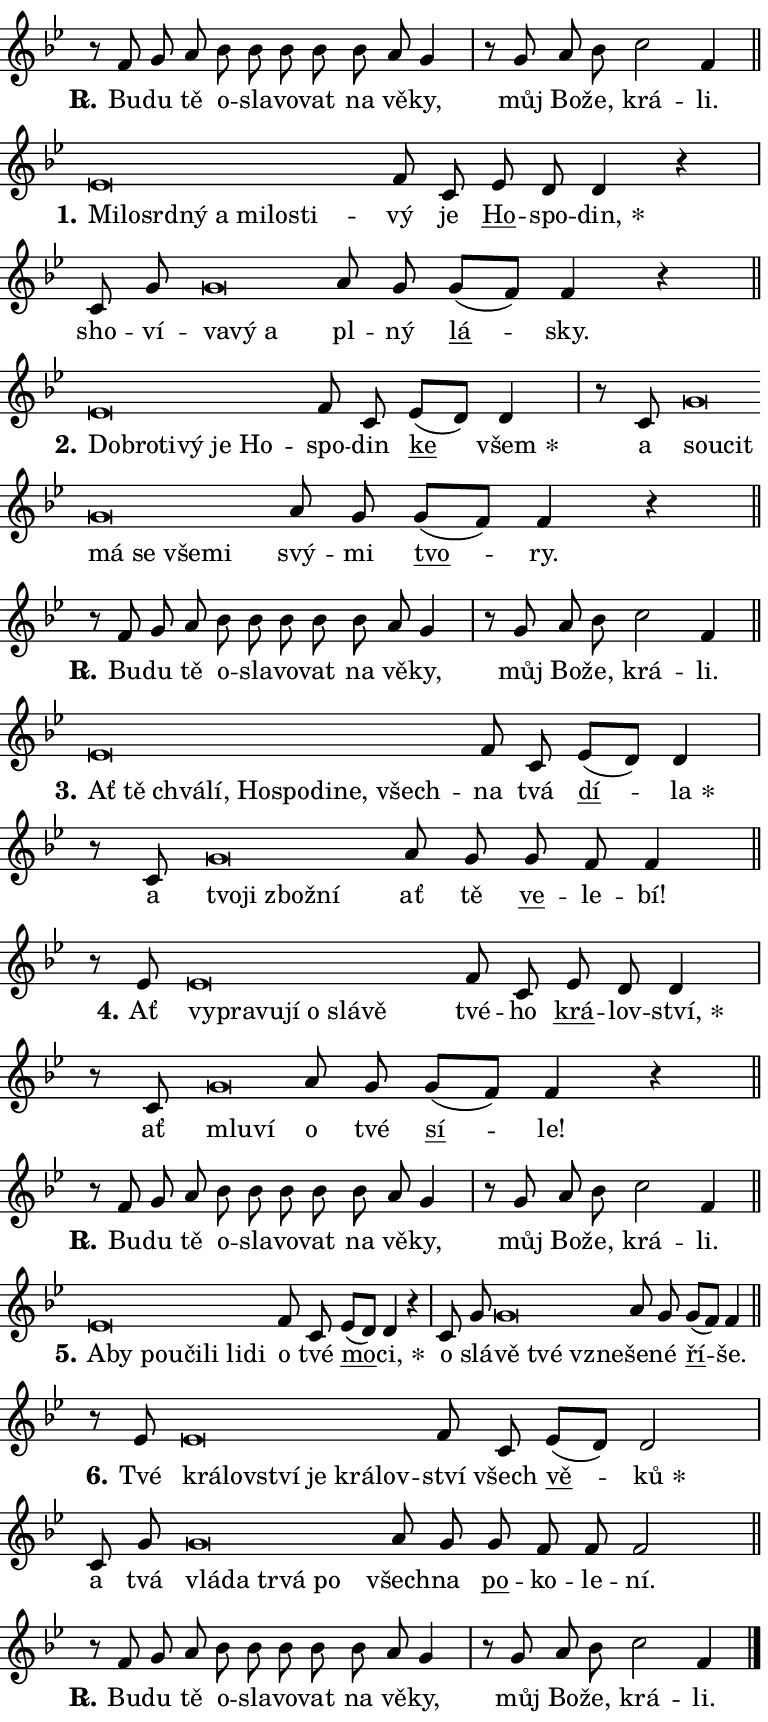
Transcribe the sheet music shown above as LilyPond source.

\version "2.24.0"
\header { tagline = "" }
\paper {
  indent = 0\cm
  top-margin = 0\cm
  right-margin = 0.13\cm % to fit lyric hyphens
  bottom-margin = 0\cm
  left-margin = 0\cm
  paper-width = 13\cm
  page-breaking = #ly:one-page-breaking
  system-system-spacing.basic-distance = #11
  score-system-spacing.basic-distance = #11
  ragged-last = ##f
}


%% Author: Thomas Morley
%% https://lists.gnu.org/archive/html/lilypond-user/2020-05/msg00002.html
#(define (line-position grob)
"Returns position of @var[grob} in current system:
   @code{'start}, if at first time-step
   @code{'end}, if at last time-step
   @code{'middle} otherwise
"
  (let* ((col (ly:item-get-column grob))
         (ln (ly:grob-object col 'left-neighbor))
         (rn (ly:grob-object col 'right-neighbor))
         (col-to-check-left (if (ly:grob? ln) ln col))
         (col-to-check-right (if (ly:grob? rn) rn col))
         (break-dir-left
           (and
             (ly:grob-property col-to-check-left 'non-musical #f)
             (ly:item-break-dir col-to-check-left)))
         (break-dir-right
           (and
             (ly:grob-property col-to-check-right 'non-musical #f)
             (ly:item-break-dir col-to-check-right))))
        (cond ((eqv? 1 break-dir-left) 'start)
              ((eqv? -1 break-dir-right) 'end)
              (else 'middle))))

#(define (tranparent-at-line-position vctor)
  (lambda (grob)
  "Relying on @code{line-position} select the relevant enry from @var{vctor}.
Used to determine transparency,"
    (case (line-position grob)
      ((end) (not (vector-ref vctor 0)))
      ((middle) (not (vector-ref vctor 1)))
      ((start) (not (vector-ref vctor 2))))))

noteHeadBreakVisibility =
#(define-music-function (break-visibility)(vector?)
"Makes @code{NoteHead}s transparent relying on @var{break-visibility}"
#{
  \override NoteHead.transparent =
    #(tranparent-at-line-position break-visibility)
#})

#(define delete-ledgers-for-transparent-note-heads
  (lambda (grob)
    "Reads whether a @code{NoteHead} is transparent.
If so this @code{NoteHead} is removed from @code{'note-heads} from
@var{grob}, which is supposed to be @code{LedgerLineSpanner}.
As a result ledgers are not printed for this @code{NoteHead}"
    (let* ((nhds-array (ly:grob-object grob 'note-heads))
           (nhds-list
             (if (ly:grob-array? nhds-array)
                 (ly:grob-array->list nhds-array)
                 '()))
           ;; Relies on the transparent-property being done before
           ;; Staff.LedgerLineSpanner.after-line-breaking is executed.
           ;; This is fragile ...
           (to-keep
             (remove
               (lambda (nhd)
                 (ly:grob-property nhd 'transparent #f))
               nhds-list)))
      ;; TODO find a better method to iterate over grob-arrays, similiar
      ;; to filter/remove etc for lists
      ;; For now rebuilt from scratch
      (set! (ly:grob-object grob 'note-heads)  '())
      (for-each
        (lambda (nhd)
          (ly:pointer-group-interface::add-grob grob 'note-heads nhd))
        to-keep))))

squashNotes = {
  \override NoteHead.X-extent = #'(-0.2 . 0.2)
  \override NoteHead.Y-extent = #'(-0.75 . 0)
  \override NoteHead.stencil =
    #(lambda (grob)
       (let ((pos (ly:grob-property grob 'staff-position)))
         (begin
           (if (< pos -7) (display "ERROR: Lower brevis then expected\n") (display ""))
           (if (<= pos -6) ly:text-interface::print ly:note-head::print))))
}
unSquashNotes = {
  \revert NoteHead.X-extent
  \revert NoteHead.Y-extent
  \revert NoteHead.stencil
}

hideNotes = \noteHeadBreakVisibility #begin-of-line-visible
unHideNotes = \noteHeadBreakVisibility #all-visible

% work-around for resetting accidentals
% https://lilypond.org/doc/v2.23/Documentation/notation/displaying-rhythms#unmetered-music
cadenzaMeasure = {
  \cadenzaOff
  \partial 1024 s1024
  \cadenzaOn
}

#(define-markup-command (accent layout props text) (markup?)
  "Underline accented syllable"
  (interpret-markup layout props
    #{\markup \override #'(offset . 4.3) \underline { #text }#}))

responsum = \markup \concat {
  "R" \hspace #-1.05 \path #0.1 #'((moveto 0 0.07) (lineto 0.9 0.8)) \hspace #0.05 "."
}

spaceSize = #0.6828661417322834 % exact space size for TeX Gyre Schola

\layout {
  \context {
    \Staff
    \remove "Time_signature_engraver"
    \override LedgerLineSpanner.after-line-breaking = #delete-ledgers-for-transparent-note-heads
  }
  \context {
    \Lyrics {
      \override LyricSpace.minimum-distance = \spaceSize
      \override LyricText.font-name = #"TeX Gyre Schola"
      \override LyricText.font-size = 1
      \override StanzaNumber.font-name = #"TeX Gyre Schola Bold"
      \override StanzaNumber.font-size = 1
    }
  }
  \context {
    \Score 
    \override NoteHead.text =
      #(lambda (grob) 
        (let ((pos (ly:grob-property grob 'staff-position)))
          #{\markup {
            \combine
              \halign #-0.55 \raise #(if (= pos -6) 0 0.5) \override #'(thickness . 2) \draw-line #'(3.2 . 0)
              \musicglyph "noteheads.sM1"
          }#}))
  }
}

% magnetic-lyrics.ily
%
%   written by
%     Jean Abou Samra <jean@abou-samra.fr>
%     Werner Lemberg <wl@gnu.org>
%
%   adapted by
%     Jiri Hon <jiri.hon@gmail.com>
%
% Version 2022-Apr-15

% https://www.mail-archive.com/lilypond-user@gnu.org/msg149350.html

#(define (Left_hyphen_pointer_engraver context)
   "Collect syllable-hyphen-syllable occurrences in lyrics and store
them in properties.  This engraver only looks to the left.  For
example, if the lyrics input is @code{foo -- bar}, it does the
following.

@itemize @bullet
@item
Set the @code{text} property of the @code{LyricHyphen} grob between
@q{foo} and @q{bar} to @code{foo}.

@item
Set the @code{left-hyphen} property of the @code{LyricText} grob with
text @q{foo} to the @code{LyricHyphen} grob between @q{foo} and
@q{bar}.
@end itemize

Use this auxiliary engraver in combination with the
@code{lyric-@/text::@/apply-@/magnetic-@/offset!} hook."
   (let ((hyphen #f)
         (text #f))
     (make-engraver
      (acknowledgers
       ((lyric-syllable-interface engraver grob source-engraver)
        (set! text grob)))
      (end-acknowledgers
       ((lyric-hyphen-interface engraver grob source-engraver)
        ;(when (not (grob::has-interface grob 'lyric-space-interface))
          (set! hyphen grob)));)
      ((stop-translation-timestep engraver)
       (when (and text hyphen)
         (ly:grob-set-object! text 'left-hyphen hyphen))
       (set! text #f)
       (set! hyphen #f)))))

#(define (lyric-text::apply-magnetic-offset! grob)
   "If the space between two syllables is less than the value in
property @code{LyricText@/.details@/.squash-threshold}, move the right
syllable to the left so that it gets concatenated with the left
syllable.

Use this function as a hook for
@code{LyricText@/.after-@/line-@/breaking} if the
@code{Left_@/hyphen_@/pointer_@/engraver} is active."
   (let ((hyphen (ly:grob-object grob 'left-hyphen #f)))
     (when hyphen
       (let ((left-text (ly:spanner-bound hyphen LEFT)))
         (when (grob::has-interface left-text 'lyric-syllable-interface)
           (let* ((common (ly:grob-common-refpoint grob left-text X))
                  (this-x-ext (ly:grob-extent grob common X))
                  (left-x-ext
                   (begin
                     ;; Trigger magnetism for left-text.
                     (ly:grob-property left-text 'after-line-breaking)
                     (ly:grob-extent left-text common X)))
                  ;; `delta` is the gap width between two syllables.
                  (delta (- (interval-start this-x-ext)
                            (interval-end left-x-ext)))
                  (details (ly:grob-property grob 'details))
                  (threshold (assoc-get 'squash-threshold details 0.2)))
             (when (< delta threshold)
               (let* (;; We have to manipulate the input text so that
                      ;; ligatures crossing syllable boundaries are not
                      ;; disabled.  For languages based on the Latin
                      ;; script this is essentially a beautification.
                      ;; However, for non-Western scripts it can be a
                      ;; necessity.
                      (lt (ly:grob-property left-text 'text))
                      (rt (ly:grob-property grob 'text))
                      (is-space (grob::has-interface hyphen 'lyric-space-interface))
                      (space (if is-space " " ""))
                      (extra-delta (if is-space spaceSize 0))
                      ;; Append new syllable.
                      (ltrt-space (if (and (string? lt) (string? rt))
                                (string-append lt space rt)
                                (make-concat-markup (list lt space rt))))
                      ;; Right-align `ltrt` to the right side.
                      (ltrt-space-markup (grob-interpret-markup
                               grob
                               (make-translate-markup
                                (cons (interval-length this-x-ext) 0)
                                (make-right-align-markup ltrt-space)))))
                 (begin
                   ;; Don't print `left-text`.
                   (ly:grob-set-property! left-text 'stencil #f)
                   ;; Set text and stencil (which holds all collected
                   ;; syllables so far) and shift it to the left.
                   (ly:grob-set-property! grob 'text ltrt-space)
                   (ly:grob-set-property! grob 'stencil ltrt-space-markup)
                   (ly:grob-translate-axis! grob (- (- delta extra-delta)) X))))))))))


#(define (lyric-hyphen::displace-bounds-first grob)
   ;; Make very sure this callback isn't triggered too early.
   (let ((left (ly:spanner-bound grob LEFT))
         (right (ly:spanner-bound grob RIGHT)))
     (ly:grob-property left 'after-line-breaking)
     (ly:grob-property right 'after-line-breaking)
     (ly:lyric-hyphen::print grob)))

squashThreshold = #0.4

\layout {
  \context {
    \Lyrics
    \consists #Left_hyphen_pointer_engraver
    \override LyricText.after-line-breaking =
      #lyric-text::apply-magnetic-offset!
    \override LyricHyphen.stencil = #lyric-hyphen::displace-bounds-first
    \override LyricText.details.squash-threshold = \squashThreshold
    \override LyricHyphen.minimum-distance = 0
    \override LyricHyphen.minimum-length = \squashThreshold
  }
}

squashText = \override LyricText.details.squash-threshold = 9999
unSquashText = \override LyricText.details.squash-threshold = \squashThreshold

leftText = \override LyricText.self-alignment-X = #LEFT
unLeftText = \revert LyricText.self-alignment-X

starOffset = #(lambda (grob) 
                (let ((x_offset (ly:self-alignment-interface::aligned-on-x-parent grob)))
                  (if (= x_offset 0) 0 (+ x_offset 1.2))))

star = #(define-music-function (syllable)(string?)
"Append star separator at the end of a syllable"
#{
  \once \override LyricText.X-offset = #starOffset
  \lyricmode { \markup {
    #syllable
    \override #'((font-name . "TeX Gyre Schola Bold")) \hspace #0.2 \lower #0.65 \larger "*"
  } }
#})

starAccent = #(define-music-function (syllable)(string?)
"Append star separator at the end of a syllable and make accent"
#{
  \once \override LyricText.X-offset = #starOffset
  \lyricmode { \markup {
    \accent #syllable
    \override #'((font-name . "TeX Gyre Schola Bold")) \hspace #0.2 \lower #0.65 \larger "*"
  } }
#})

breath = #(define-music-function (syllable)(string?)
"Append breathing indicator at the end of a syllable"
#{
  \lyricmode { \markup { #syllable "+" } }
#})

optionalBreath = #(define-music-function (syllable)(string?)
"Append optional breathing indicator at the end of a syllable"
#{
  \lyricmode { \markup { #syllable "(+)" } }
#})


\score {
    <<
        \new Voice = "melody" { \cadenzaOn \key bes \major \relative { r8 f' g a bes bes bes bes \bar "" bes a g4 \cadenzaMeasure \bar "|" r8 g a bes \bar "" c2 f,4 \cadenzaMeasure \bar "||" \break } }
        \new Lyrics \lyricsto "melody" { \lyricmode { \set stanza = \responsum
Bu -- du tě o -- sla -- vo -- vat na vě -- ky, můj Bo -- že, krá -- li. } }
    >>
    \layout {}
}

\score {
    <<
        \new Voice = "melody" { \cadenzaOn \key bes \major \relative { \squashNotes es'\breve*1/16 \hideNotes \breve*1/16 \bar "" \breve*1/16 \bar "" \breve*1/16 \bar "" \breve*1/16 \bar "" \breve*1/16 \bar "" \breve*1/16 \breve*1/16 \bar "" \unHideNotes \unSquashNotes f8 c \bar "" es d d4 r \cadenzaMeasure \bar "|" c8 g' \bar "" \squashNotes g\breve*1/16 \hideNotes \breve*1/16 \breve*1/16 \bar "" \unHideNotes \unSquashNotes a8 g \bar "" g[( f)] f4 r \cadenzaMeasure \bar "||" \break } }
        \new Lyrics \lyricsto "melody" { \lyricmode { \set stanza = "1."
\leftText Mi -- \squashText lo -- srd -- ný a mi -- lo -- sti -- \unLeftText \unSquashText vý je \markup \accent Ho -- spo -- \star din, sho -- ví -- \leftText va -- \squashText vý a \unLeftText \unSquashText pl -- ný \markup \accent lá -- sky. } }
    >>
    \layout {}
}

\score {
    <<
        \new Voice = "melody" { \cadenzaOn \key bes \major \relative { \squashNotes es'\breve*1/16 \hideNotes \breve*1/16 \bar "" \breve*1/16 \bar "" \breve*1/16 \bar "" \breve*1/16 \breve*1/16 \bar "" \unHideNotes \unSquashNotes f8 c \bar "" es[( d)] d4 \cadenzaMeasure \bar "|" r8 c8 \squashNotes g'\breve*1/16 \hideNotes \breve*1/16 \bar "" \breve*1/16 \bar "" \breve*1/16 \bar "" \breve*1/16 \breve*1/16 \bar "" \unHideNotes \unSquashNotes a8 g \bar "" g[( f)] f4 r \cadenzaMeasure \bar "||" \break } }
        \new Lyrics \lyricsto "melody" { \lyricmode { \set stanza = "2."
\leftText Dob -- \squashText ro -- ti -- vý je Ho -- \unLeftText \unSquashText spo -- din \markup \accent ke \star všem a \leftText sou -- \squashText cit má se vše -- mi \unLeftText \unSquashText svý -- mi \markup \accent tvo -- ry. } }
    >>
    \layout {}
}

\score {
    <<
        \new Voice = "melody" { \cadenzaOn \key bes \major \relative { r8 f' g a bes bes bes bes \bar "" bes a g4 \cadenzaMeasure \bar "|" r8 g a bes \bar "" c2 f,4 \cadenzaMeasure \bar "||" \break } }
        \new Lyrics \lyricsto "melody" { \lyricmode { \set stanza = \responsum
Bu -- du tě o -- sla -- vo -- vat na vě -- ky, můj Bo -- že, krá -- li. } }
    >>
    \layout {}
}

\score {
    <<
        \new Voice = "melody" { \cadenzaOn \key bes \major \relative { \squashNotes es'\breve*1/16 \hideNotes \breve*1/16 \bar "" \breve*1/16 \bar "" \breve*1/16 \bar "" \breve*1/16 \bar "" \breve*1/16 \bar "" \breve*1/16 \bar "" \breve*1/16 \breve*1/16 \bar "" \unHideNotes \unSquashNotes f8 c \bar "" es[( d)] d4 \cadenzaMeasure \bar "|" r8 c8 \squashNotes g'\breve*1/16 \hideNotes \breve*1/16 \bar "" \breve*1/16 \breve*1/16 \bar "" \unHideNotes \unSquashNotes a8 g \bar "" g f f4 \cadenzaMeasure \bar "||" \break } }
        \new Lyrics \lyricsto "melody" { \lyricmode { \set stanza = "3."
\leftText Ať \squashText tě chvá -- lí, Ho -- spo -- di -- ne, všech -- \unLeftText \unSquashText na tvá \markup \accent dí -- \star la a \leftText tvo -- \squashText ji zbož -- ní \unLeftText \unSquashText ať tě \markup \accent ve -- le -- bí! } }
    >>
    \layout {}
}

\score {
    <<
        \new Voice = "melody" { \cadenzaOn \key bes \major \relative { r8 es'8 \squashNotes es\breve*1/16 \hideNotes \breve*1/16 \bar "" \breve*1/16 \bar "" \breve*1/16 \bar "" \breve*1/16 \bar "" \breve*1/16 \breve*1/16 \bar "" \unHideNotes \unSquashNotes f8 c \bar "" es d d4 \cadenzaMeasure \bar "|" r8 c8 \squashNotes g'\breve*1/16 \hideNotes \breve*1/16 \bar "" \unHideNotes \unSquashNotes a8 g \bar "" g[( f)] f4 r \cadenzaMeasure \bar "||" \break } }
        \new Lyrics \lyricsto "melody" { \lyricmode { \set stanza = "4."
Ať \leftText vy -- \squashText pra -- vu -- jí o slá -- vě \unLeftText \unSquashText tvé -- ho \markup \accent krá -- lov -- \star ství, ať \leftText mlu -- \squashText ví \unLeftText \unSquashText o tvé \markup \accent sí -- le! } }
    >>
    \layout {}
}

\score {
    <<
        \new Voice = "melody" { \cadenzaOn \key bes \major \relative { r8 f' g a bes bes bes bes \bar "" bes a g4 \cadenzaMeasure \bar "|" r8 g a bes \bar "" c2 f,4 \cadenzaMeasure \bar "||" \break } }
        \new Lyrics \lyricsto "melody" { \lyricmode { \set stanza = \responsum
Bu -- du tě o -- sla -- vo -- vat na vě -- ky, můj Bo -- že, krá -- li. } }
    >>
    \layout {}
}

\score {
    <<
        \new Voice = "melody" { \cadenzaOn \key bes \major \relative { \squashNotes es'\breve*1/16 \hideNotes \breve*1/16 \bar "" \breve*1/16 \bar "" \breve*1/16 \bar "" \breve*1/16 \bar "" \breve*1/16 \bar "" \breve*1/16 \breve*1/16 \bar "" \unHideNotes \unSquashNotes f8 c \bar "" es[( d)] d4 r \cadenzaMeasure \bar "|" c8 g' \bar "" \squashNotes g\breve*1/16 \hideNotes \breve*1/16 \breve*1/16 \bar "" \unHideNotes \unSquashNotes a8 g \bar "" g[( f)] f4 \cadenzaMeasure \bar "||" \break } }
        \new Lyrics \lyricsto "melody" { \lyricmode { \set stanza = "5."
\leftText A -- \squashText by po -- u -- či -- li li -- di \unLeftText \unSquashText o tvé \markup \accent mo -- \star ci, o slá -- \leftText vě \squashText tvé vzne -- \unLeftText \unSquashText še -- né \markup \accent ří -- še. } }
    >>
    \layout {}
}

\score {
    <<
        \new Voice = "melody" { \cadenzaOn \key bes \major \relative { r8 es'8 \squashNotes es\breve*1/16 \hideNotes \breve*1/16 \bar "" \breve*1/16 \bar "" \breve*1/16 \bar "" \breve*1/16 \breve*1/16 \bar "" \unHideNotes \unSquashNotes f8 c \bar "" es[( d)] d2 \cadenzaMeasure \bar "|" c8 g' \bar "" \squashNotes g\breve*1/16 \hideNotes \breve*1/16 \bar "" \breve*1/16 \bar "" \breve*1/16 \breve*1/16 \bar "" \unHideNotes \unSquashNotes a8 g \bar "" g f f f2 \cadenzaMeasure \bar "||" \break } }
        \new Lyrics \lyricsto "melody" { \lyricmode { \set stanza = "6."
Tvé \leftText krá -- \squashText lov -- ství je krá -- lov -- \unLeftText \unSquashText ství všech \markup \accent vě -- \star ků a tvá \leftText vlá -- \squashText da tr -- vá po \unLeftText \unSquashText všech -- na \markup \accent po -- ko -- le -- ní. } }
    >>
    \layout {}
}

\score {
    <<
        \new Voice = "melody" { \cadenzaOn \key bes \major \relative { r8 f' g a bes bes bes bes \bar "" bes a g4 \cadenzaMeasure \bar "|" r8 g a bes \bar "" c2 f,4 \cadenzaMeasure \bar "||" \break } \bar "|." }
        \new Lyrics \lyricsto "melody" { \lyricmode { \set stanza = \responsum
Bu -- du tě o -- sla -- vo -- vat na vě -- ky, můj Bo -- že, krá -- li. } }
    >>
    \layout {}
}
